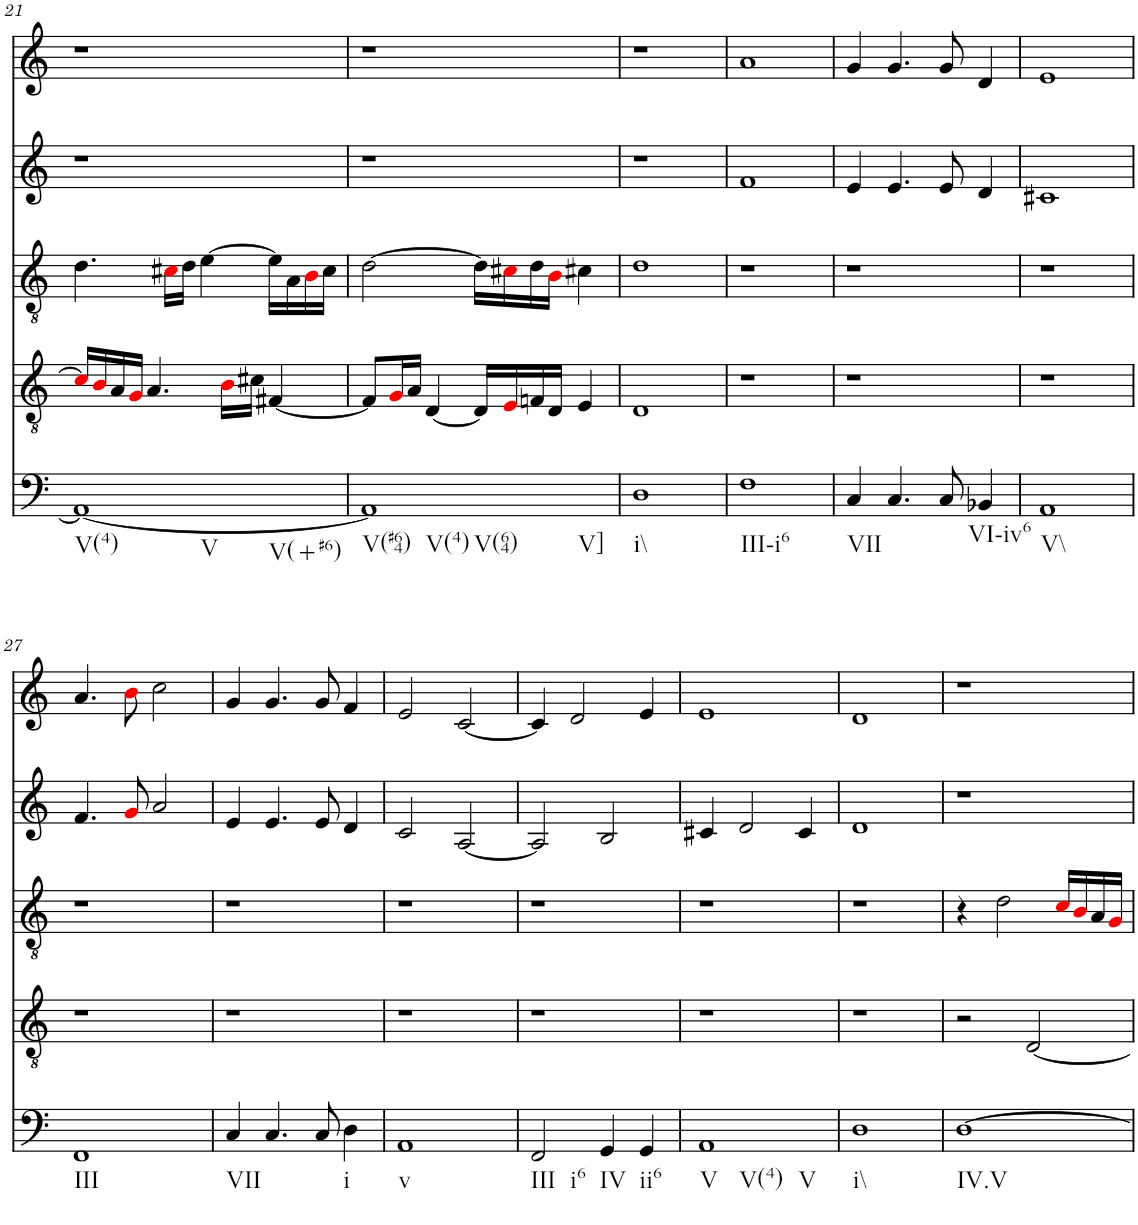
**kern	**kern	**kern	**kern	**kern
*part5	*part4	*part3	*part2	*part1
*staff5	*staff4	*staff3	*staff2	*staff1
*I"vox	*I"vox	*I"vox	*I"vox	*I"vox
!!LO:PB:g=z
*clefF4	*clefGv2	*clefGv2	*clefG2	*clefG2
*k[]	*k[]	*k[]	*k[]	*k[]
*M4/4	*M4/4	*M4/4	*M4/4	*M4/4
=21	=21	=21	=21	=21
!LO:TX:b:t=V(4)	!	!	!	!
!LO:TX:b:t=V	!	!	!	!
!LO:TX:b:t=V(+#6)	!	!	!	!
1AA_	16c#i/LL]	4.d\	1r	1r
.	16Bi/	.	.	.
.	16A/	.	.	.
.	16Gi/JJ	.	.	.
.	4.A/	.	.	.
.	.	16c#Xi\LL	.	.
.	.	16d\JJ	.	.
.	.	[4e\	.	.
.	16Bi\LL	.	.	.
.	16c#X\JJ	.	.	.
.	[4F#X/	16e\LL]	.	.
.	.	16A\	.	.
.	.	16Bi\	.	.
.	.	16c#\JJ	.	.
=22	=22	=22	=22	=22
!LO:TX:b:t=V(#64)	!	!	!	!
!LO:TX:b:t=V(4)	!	!	!	!
!LO:TX:b:t=V(64)	!	!	!	!
!LO:TX:b:t=V]	!	!	!	!
1AA]	8F#/L]	[2d\	1r	1r
.	16Gi/L	.	.	.
.	16A/JJ	.	.	.
.	[4D/	.	.	.
.	16D/LL]	16d\LL]	.	.
.	16Ei/	16c#Xi\	.	.
.	16Fn/	16d\	.	.
.	16D/JJ	16Bi\JJ	.	.
.	4E/	4c#X\	.	.
=23	=23	=23	=23	=23
!LO:TX:b:t=i\\	!	!	!	!
1D	1D	1d	1r	1r
=24	=24	=24	=24	=24
!LO:TX:b:t=III-i6	!	!	!	!
1F	1r	1r	1f	1a
=25	=25	=25	=25	=25
!LO:TX:b:t=VII	!	!	!	!
4C/	1r	1r	4e/	4g/
4.C/	.	.	4.e/	4.g/
8C/	.	.	8e/	8g/
!LO:TX:b:t=VI-iv6	!	!	!	!
4BB-X/	.	.	4d/	4d/
=26	=26	=26	=26	=26
!LO:TX:b:t=V\\	!	!	!	!
1AA	1r	1r	1c#X	1e
!!LO:LB:g=z
=27	=27	=27	=27	=27
!LO:TX:b:t=III	!	!	!	!
1FF	1r	1r	4.f/	4.a/
.	.	.	8gi/	8bi\
.	.	.	2a/	2cc\
=28	=28	=28	=28	=28
!LO:TX:b:t=VII	!	!	!	!
4C/	1r	1r	4e/	4g/
4.C/	.	.	4.e/	4.g/
8C/	.	.	8e/	8g/
!LO:TX:b:t=i	!	!	!	!
4D\	.	.	4d/	4f/
=29	=29	=29	=29	=29
!LO:TX:b:t=v	!	!	!	!
1AA	1r	1r	2c/	2e/
.	.	.	[2A/	[2c/
=30	=30	=30	=30	=30
!LO:TX:b:t=III	!	!	!	!
!LO:TX:b:t=i6	!	!	!	!
2FF/	1r	1r	2A/]	4c/]
.	.	.	.	2d/
!LO:TX:b:t=IV	!	!	!	!
4GG/	.	.	2B/	.
!LO:TX:b:t=ii6	!	!	!	!
4GG/	.	.	.	4e/
=31	=31	=31	=31	=31
!LO:TX:b:t=V	!	!	!	!
!LO:TX:b:t=V(4)	!	!	!	!
!LO:TX:b:t=V	!	!	!	!
1AA	1r	1r	4c#X/	1e
.	.	.	2d/	.
.	.	.	4c#/	.
=32	=32	=32	=32	=32
!LO:TX:b:t=i\\	!	!	!	!
1D	1r	1r	1d	1d
=33	=33	=33	=33	=33
!LO:TX:b:t=IV.V	!	!	!	!
[1D	2r	4r	1r	1r
.	.	2d\	.	.
.	[2D/	.	.	.
.	.	16ci/LL	.	.
.	.	16Bi/	.	.
.	.	16A/	.	.
.	.	16Gi/JJ	.	.
=	=	=	=	=
*-	*-	*-	*-	*-
